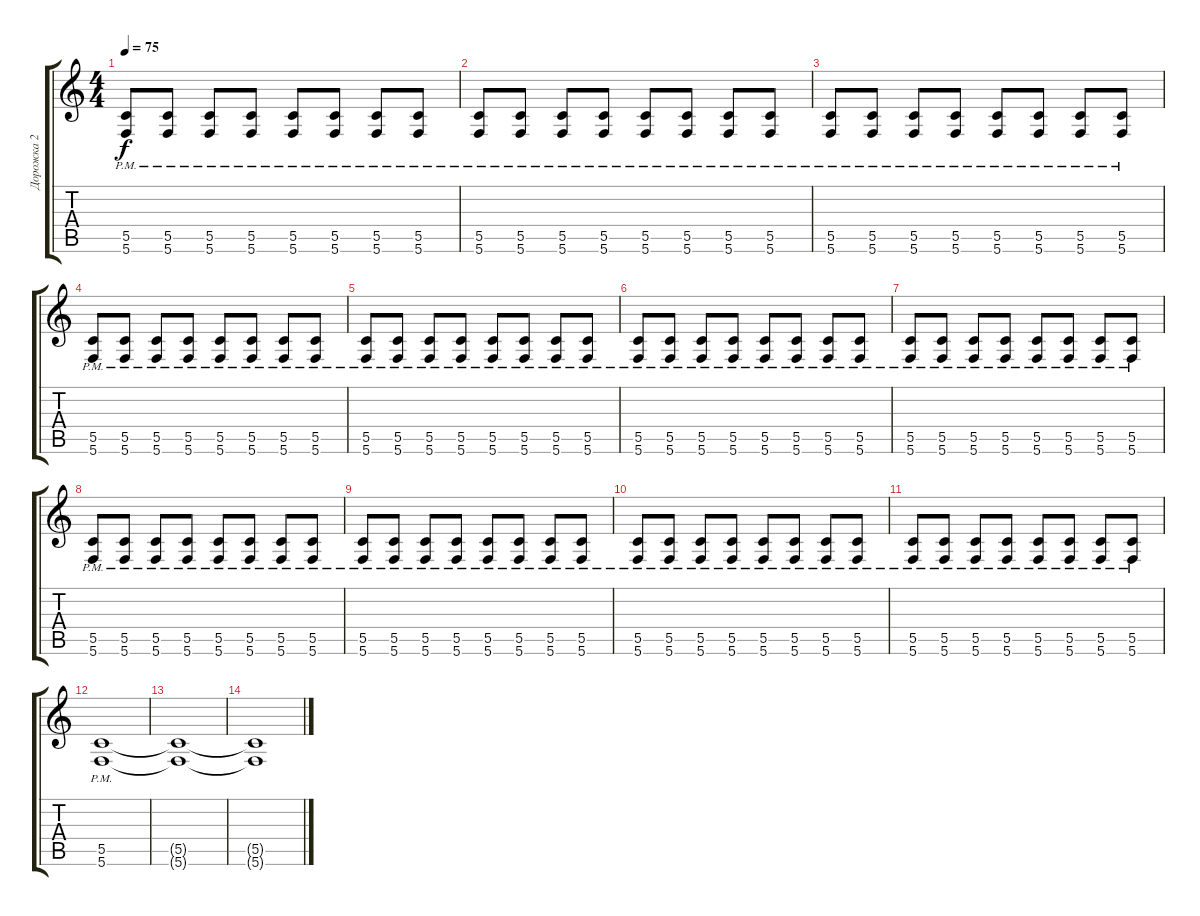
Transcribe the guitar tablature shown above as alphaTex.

\track ("Дорожка 2" "Дорожка 2") {instrument distortionguitar}
\staff {score tabs}
\tuning (D4 A3 F3 C3 G2 C2) {hide}
\ts (4 4)
\tempo 75
\clef g2
\ks c
(5.5{pm} 5.6{pm}).8{dy f} (5.5{pm} 5.6{pm}).8 (5.5{pm} 5.6{pm}).8 (5.5{pm} 5.6{pm}).8 (5.5{pm} 5.6{pm}).8 (5.5{pm} 5.6{pm}).8 (5.5{pm} 5.6{pm}).8 (5.5{pm} 5.6{pm}).8 |
(5.5{pm} 5.6{pm}).8 (5.5{pm} 5.6{pm}).8 (5.5{pm} 5.6{pm}).8 (5.5{pm} 5.6{pm}).8 (5.5{pm} 5.6{pm}).8 (5.5{pm} 5.6{pm}).8 (5.5{pm} 5.6{pm}).8 (5.5{pm} 5.6{pm}).8 |
(5.5{pm} 5.6{pm}).8 (5.5{pm} 5.6{pm}).8 (5.5{pm} 5.6{pm}).8 (5.5{pm} 5.6{pm}).8 (5.5{pm} 5.6{pm}).8 (5.5{pm} 5.6{pm}).8 (5.5{pm} 5.6{pm}).8 (5.5{pm} 5.6{pm}).8 |
(5.5{pm} 5.6{pm}).8 (5.5{pm} 5.6{pm}).8 (5.5{pm} 5.6{pm}).8 (5.5{pm} 5.6{pm}).8 (5.5{pm} 5.6{pm}).8 (5.5{pm} 5.6{pm}).8 (5.5{pm} 5.6{pm}).8 (5.5{pm} 5.6{pm}).8 |
(5.5{pm} 5.6{pm}).8 (5.5{pm} 5.6{pm}).8 (5.5{pm} 5.6{pm}).8 (5.5{pm} 5.6{pm}).8 (5.5{pm} 5.6{pm}).8 (5.5{pm} 5.6{pm}).8 (5.5{pm} 5.6{pm}).8 (5.5{pm} 5.6{pm}).8 |
(5.5{pm} 5.6{pm}).8 (5.5{pm} 5.6{pm}).8 (5.5{pm} 5.6{pm}).8 (5.5{pm} 5.6{pm}).8 (5.5{pm} 5.6{pm}).8 (5.5{pm} 5.6{pm}).8 (5.5{pm} 5.6{pm}).8 (5.5{pm} 5.6{pm}).8 |
(5.5{pm} 5.6{pm}).8 (5.5{pm} 5.6{pm}).8 (5.5{pm} 5.6{pm}).8 (5.5{pm} 5.6{pm}).8 (5.5{pm} 5.6{pm}).8 (5.5{pm} 5.6{pm}).8 (5.5{pm} 5.6{pm}).8 (5.5{pm} 5.6{pm}).8 |
(5.5{pm} 5.6{pm}).8 (5.5{pm} 5.6{pm}).8 (5.5{pm} 5.6{pm}).8 (5.5{pm} 5.6{pm}).8 (5.5{pm} 5.6{pm}).8 (5.5{pm} 5.6{pm}).8 (5.5{pm} 5.6{pm}).8 (5.5{pm} 5.6{pm}).8 |
(5.5{pm} 5.6{pm}).8 (5.5{pm} 5.6{pm}).8 (5.5{pm} 5.6{pm}).8 (5.5{pm} 5.6{pm}).8 (5.5{pm} 5.6{pm}).8 (5.5{pm} 5.6{pm}).8 (5.5{pm} 5.6{pm}).8 (5.5{pm} 5.6{pm}).8 |
(5.5{pm} 5.6{pm}).8 (5.5{pm} 5.6{pm}).8 (5.5{pm} 5.6{pm}).8 (5.5{pm} 5.6{pm}).8 (5.5{pm} 5.6{pm}).8 (5.5{pm} 5.6{pm}).8 (5.5{pm} 5.6{pm}).8 (5.5{pm} 5.6{pm}).8 |
(5.5{pm} 5.6{pm}).8 (5.5{pm} 5.6{pm}).8 (5.5{pm} 5.6{pm}).8 (5.5{pm} 5.6{pm}).8 (5.5{pm} 5.6{pm}).8 (5.5{pm} 5.6{pm}).8 (5.5{pm} 5.6{pm}).8 (5.5{pm} 5.6{pm}).8 |
(5.5{pm} 5.6{pm}).1 |
(5.5{t} 5.6{t}).1 |
(5.5{t} 5.6{t}).1
